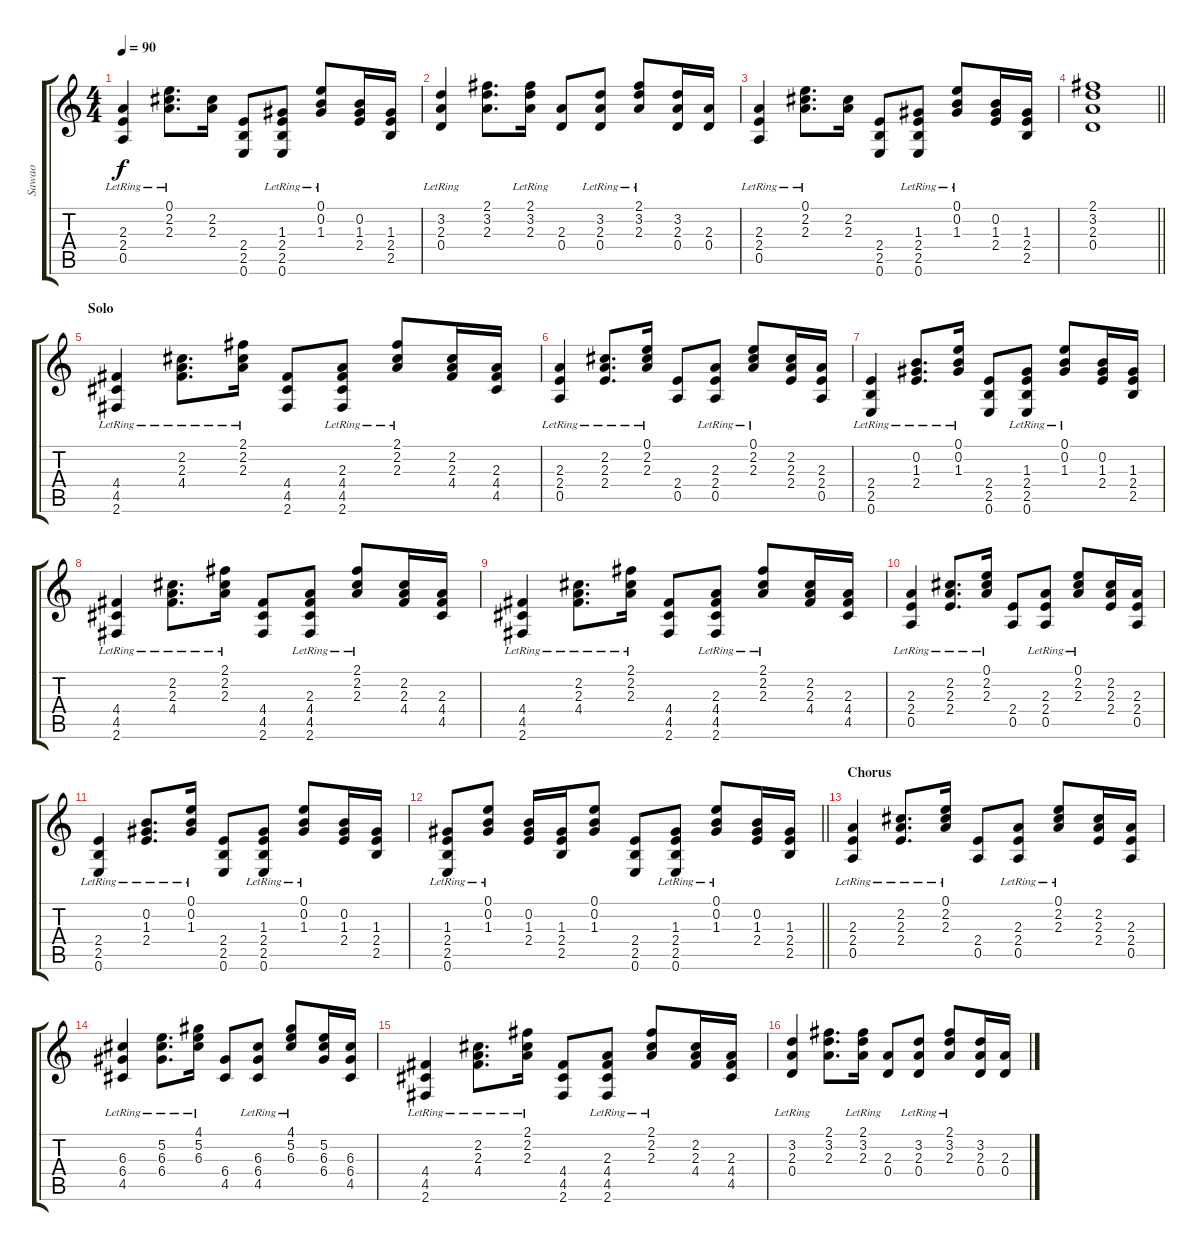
\track ("Sawao" "Sawao") {instrument distortionguitar}
\staff {score tabs}
\tuning (E4 B3 G3 D3 A2 E2) {hide}
\ts (4 4)
\tempo 90
\clef g2
\ks c
(2.3 2.4{lr} 0.5{lr}).4{dy f} (0.1{lr} 2.2 2.3).8{d} (2.2 2.3).16 (2.4 2.5 0.6).8 (1.3 2.4 2.5{lr} 0.6{lr}).8 (0.1{lr} 0.2 1.3).8 (0.2 1.3 2.4).16 (1.3 2.4 2.5).16 |
(3.2 2.3 0.4{lr}).4 (2.1 3.2 2.3).8{d} (2.1{lr} 3.2{lr} 2.3{lr}).16 (2.3 0.4).8 (3.2 2.3 0.4{lr}).8 (2.1{lr} 3.2 2.3).8 (3.2 2.3 0.4).16 (2.3 0.4).16 |
(2.3 2.4{lr} 0.5{lr}).4 (0.1{lr} 2.2 2.3).8{d} (2.2 2.3).16 (2.4 2.5 0.6).8 (1.3 2.4 2.5{lr} 0.6{lr}).8 (0.1{lr} 0.2 1.3).8 (0.2 1.3 2.4).16 (1.3 2.4 2.5).16 |
\barLineRight lightlight
(2.1 3.2 2.3 0.4).1 |
\section ("" "Solo")
(4.4 4.5{lr} 2.6{lr}).4 (2.2 2.3 4.4{lr}).8{d} (2.1{lr} 2.2{lr} 2.3{lr}).16 (4.4 4.5 2.6).8 (2.3 4.4{lr} 4.5{lr} 2.6{lr}).8 (2.1{lr} 2.2 2.3).8 (2.2 2.3 4.4).16 (2.3 4.4 4.5).16 |
(2.3 2.4 0.5{lr}).4 (2.2 2.3 2.4{lr}).8{d} (0.1{lr} 2.2{lr} 2.3{lr}).16 (2.4 0.5).8 (2.3 2.4{lr} 0.5{lr}).8 (0.1{lr} 2.2 2.3).8 (2.2 2.3 2.4).16 (2.3 2.4 0.5).16 |
(2.4 2.5{lr} 0.6{lr}).4 (0.2 1.3 2.4{lr}).8{d} (0.1{lr} 0.2{lr} 1.3{lr}).16 (2.4 2.5 0.6).8 (1.3 2.4{lr} 2.5{lr} 0.6{lr}).8 (0.1{lr} 0.2 1.3).8 (0.2 1.3 2.4).16 (1.3 2.4 2.5).16 |
(4.4 4.5{lr} 2.6{lr}).4 (2.2 2.3 4.4{lr}).8{d} (2.1{lr} 2.2{lr} 2.3{lr}).16 (4.4 4.5 2.6).8 (2.3 4.4{lr} 4.5{lr} 2.6{lr}).8 (2.1{lr} 2.2 2.3).8 (2.2 2.3 4.4).16 (2.3 4.4 4.5).16 |
(4.4 4.5{lr} 2.6{lr}).4 (2.2 2.3 4.4{lr}).8{d} (2.1{lr} 2.2{lr} 2.3{lr}).16 (4.4 4.5 2.6).8 (2.3 4.4{lr} 4.5{lr} 2.6{lr}).8 (2.1{lr} 2.2 2.3).8 (2.2 2.3 4.4).16 (2.3 4.4 4.5).16 |
(2.3 2.4 0.5{lr}).4 (2.2 2.3 2.4{lr}).8{d} (0.1{lr} 2.2{lr} 2.3{lr}).16 (2.4 0.5).8 (2.3 2.4{lr} 0.5{lr}).8 (0.1{lr} 2.2 2.3).8 (2.2 2.3 2.4).16 (2.3 2.4 0.5).16 |
(2.4 2.5{lr} 0.6{lr}).4 (0.2 1.3 2.4{lr}).8{d} (0.1{lr} 0.2{lr} 1.3{lr}).16 (2.4 2.5 0.6).8 (1.3 2.4{lr} 2.5{lr} 0.6{lr}).8 (0.1{lr} 0.2 1.3).8 (0.2 1.3 2.4).16 (1.3 2.4 2.5).16 |
\barLineRight lightlight
(1.3 2.4 2.5{lr} 0.6{lr}).8 (0.1{lr} 0.2 1.3).8 (0.2 1.3 2.4).16 (1.3 2.4 2.5).16 (0.1 0.2 1.3).8 (2.4 2.5 0.6).8 (1.3 2.4 2.5{lr} 0.6{lr}).8 (0.1{lr} 0.2 1.3).8 (0.2 1.3 2.4).16 (1.3 2.4 2.5).16 |
\section ("" "Chorus")
(2.3 2.4 0.5{lr}).4 (2.2 2.3 2.4{lr}).8{d} (0.1{lr} 2.2{lr} 2.3{lr}).16 (2.4 0.5).8 (2.3 2.4{lr} 0.5{lr}).8 (0.1{lr} 2.2 2.3).8 (2.2 2.3 2.4).16 (2.3 2.4 0.5).16 |
(6.3 6.4 4.5{lr}).4 (5.2 6.3 6.4{lr}).8{d} (4.1{lr} 5.2{lr} 6.3{lr}).16 (6.4 4.5).8 (6.3 6.4{lr} 4.5{lr}).8 (4.1{lr} 5.2 6.3).8 (5.2 6.3 6.4).16 (6.3 6.4 4.5).16 |
(4.4 4.5{lr} 2.6{lr}).4 (2.2 2.3 4.4{lr}).8{d} (2.1{lr} 2.2{lr} 2.3{lr}).16 (4.4 4.5 2.6).8 (2.3 4.4{lr} 4.5{lr} 2.6{lr}).8 (2.1{lr} 2.2 2.3).8 (2.2 2.3 4.4).16 (2.3 4.4 4.5).16 |
(3.2 2.3 0.4{lr}).4 (2.1 3.2 2.3).8{d} (2.1{lr} 3.2{lr} 2.3{lr}).16 (2.3 0.4).8 (3.2 2.3 0.4{lr}).8 (2.1{lr} 3.2 2.3).8 (3.2 2.3 0.4).16 (2.3 0.4).16
